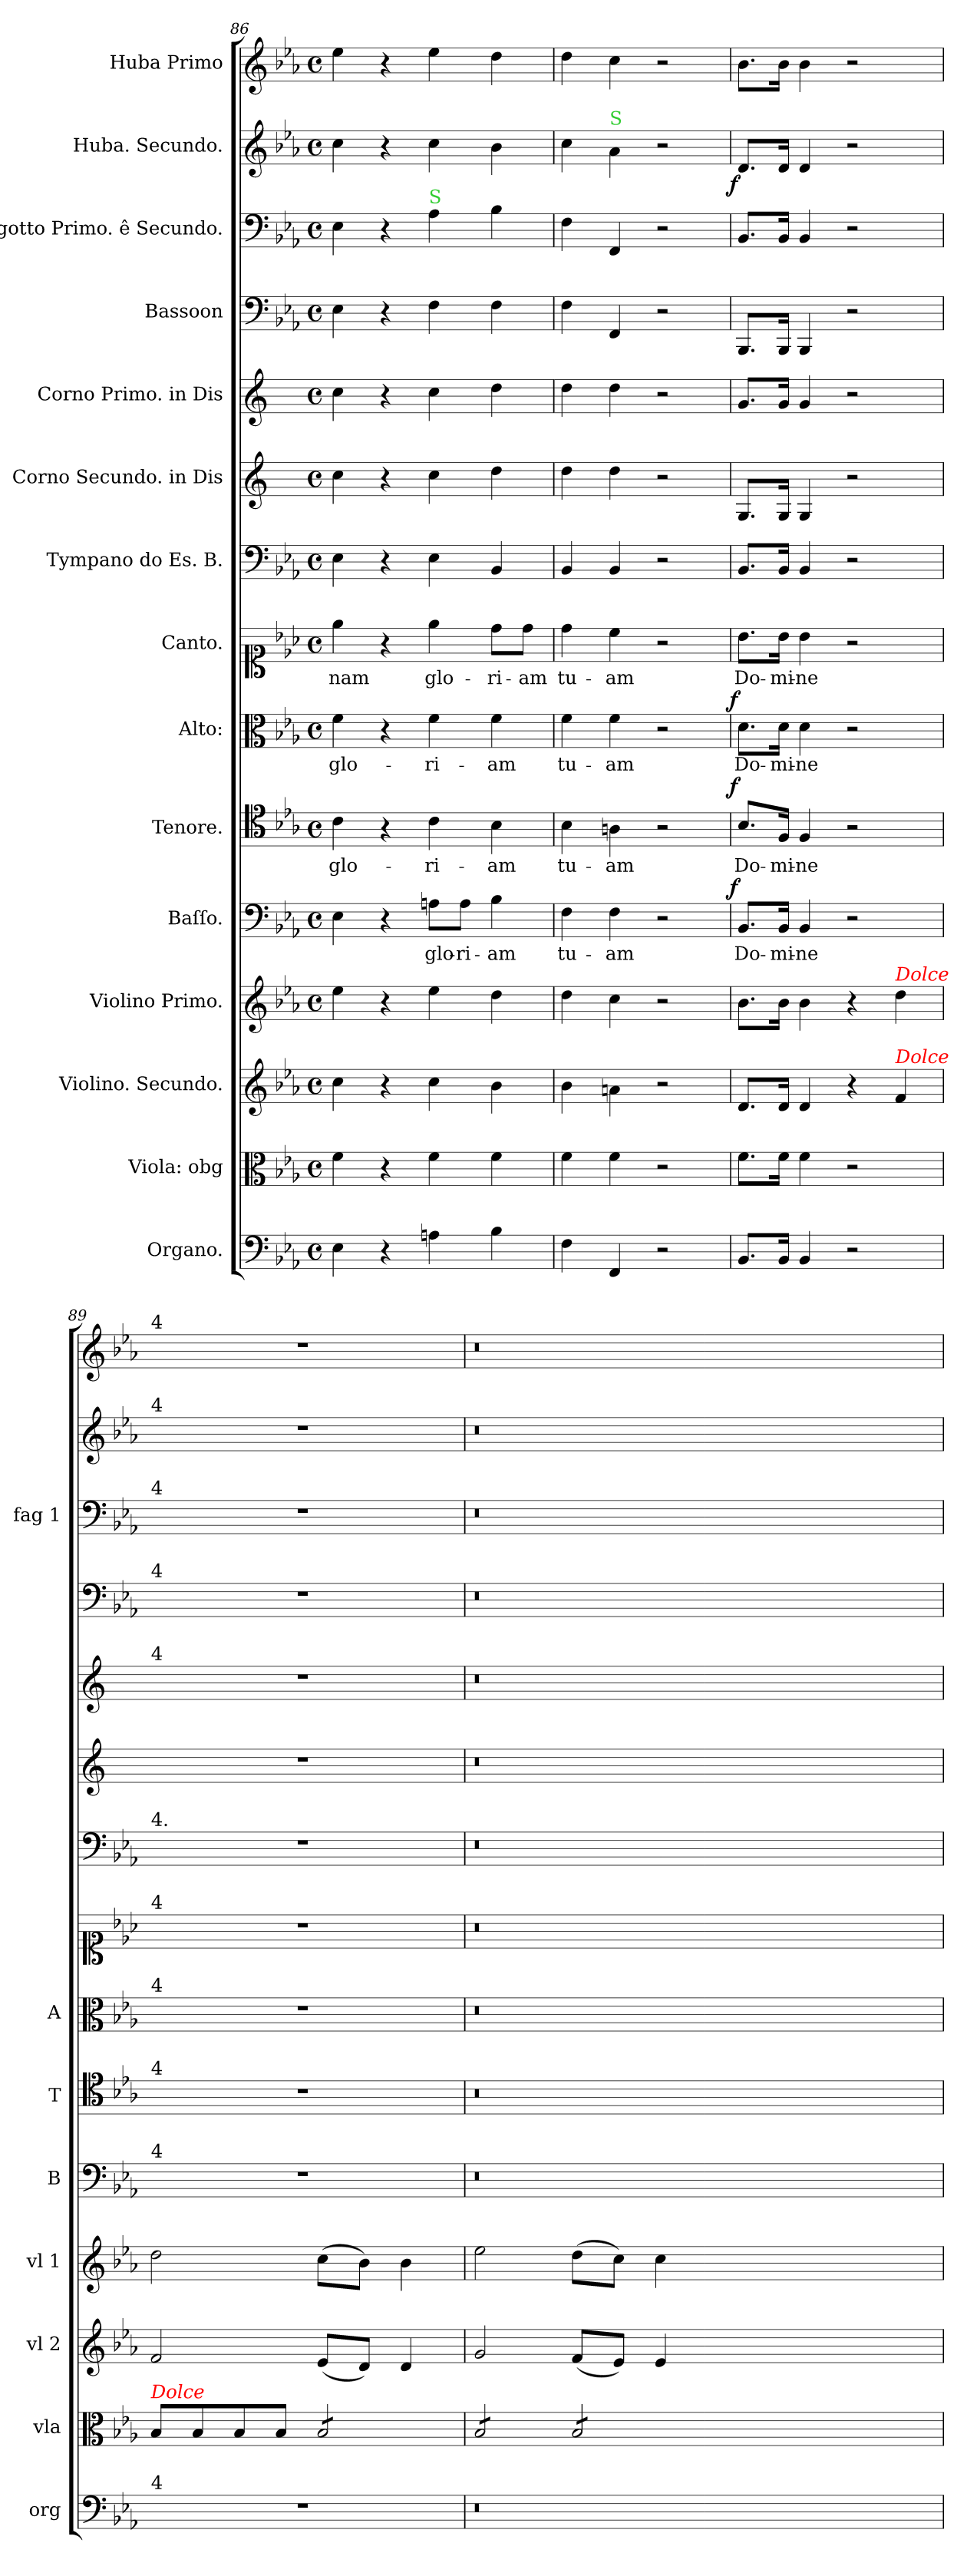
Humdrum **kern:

**kern	**kern	**dynam	**kern	**dynam	**kern	**dynam	**kern	**text	**dynam	**kern	**text	**dynam	**kern	**text	**dynam	**kern	**text	**kern	**kern	**dynam	**kern	**dynam	**kern	**kern	**kern	**dynam	**kern
*part15	*part14	*part14	*part13	*part13	*part12	*part12	*part11	*part11	*part11	*part10	*part10	*part10	*part9	*part9	*part9	*part8	*part8	*part7	*part6	*part6	*part5	*part5	*part4	*part3	*part2	*part2	*part1
*staff15	*staff14	*staff14	*staff13	*staff13	*staff12	*staff12	*staff11	*staff11	*staff11	*staff10	*staff10	*staff10	*staff9	*staff9	*staff9	*staff8	*staff8	*staff7	*staff6	*staff6	*staff5	*staff5	*staff4	*staff3	*staff2	*staff2	*staff1
*I"Organo.	*I"Viola: obg	*	*I"Violino. Secundo.	*	*I"Violino Primo.	*	*I"Baſſo.	*	*	*I"Tenore.	*	*	*I"Alto:	*	*	*I"Canto.	*	*I"Tympano do Es. B.	*I"Corno Secundo. in Dis	*	*I"Corno Primo. in Dis	*	*I"Bassoon	*I"Fagotto Primo. ê Secundo.	*I"Huba. Secundo.	*	*I"Huba Primo
*I'org	*I'vla	*	*I'vl 2	*	*I'vl 1	*	*I'B	*	*	*I'T	*	*	*I'A	*	*	*	*	*	*	*	*	*	*	*I'fag 1	*	*	*
*clefF4	*clefC3	*	*clefG2	*	*clefG2	*	*clefF4	*	*	*clefC4	*	*	*clefC3	*	*	*clefC1	*	*clefF4	*clefG2	*	*clefG2	*	*clefF4	*clefF4	*clefG2	*	*clefG2
*	*	*	*	*	*	*	*	*	*	*	*	*	*	*	*	*	*	*	*ITrd5c9	*	*ITrd5c9	*	*	*	*	*	*
*k[b-e-a-]	*k[b-e-a-]	*	*k[b-e-a-]	*	*k[b-e-a-]	*	*k[b-e-a-]	*	*	*k[b-e-a-]	*	*	*k[b-e-a-]	*	*	*k[b-e-a-]	*	*k[b-e-a-]	*k[b-e-a-]	*	*k[b-e-a-]	*	*k[b-e-a-]	*k[b-e-a-]	*k[b-e-a-]	*	*k[b-e-a-]
*E-:	*E-:	*	*E-:	*	*E-:	*	*E-:	*	*	*E-:	*	*	*E-:	*	*	*E-:	*	*E-:	*E-:	*	*E-:	*	*	*	*E-:	*	*E-:
*M4/4	*M4/4	*	*M4/4	*	*M4/4	*	*M4/4	*	*	*M4/4	*	*	*M4/4	*	*	*M4/4	*	*M4/4	*M4/4	*	*M4/4	*	*M4/4	*M4/4	*M4/4	*	*M4/4
*met(c)	*met(c)	*	*met(c)	*	*met(c)	*	*met(c)	*	*	*met(c)	*	*	*met(c)	*	*	*met(c)	*	*met(c)	*met(c)	*	*met(c)	*	*met(c)	*met(c)	*met(c)	*	*met(c)
=86	=86	=86	=86	=86	=86	=86	=86	=86	=86	=86	=86	=86	=86	=86	=86	=86	=86	=86	=86	=86	=86	=86	=86	=86	=86	=86	=86
4E-\	4f\	.	4cc\	.	4ee-\	.	4E-\	.	.	4c\	glo-	.	4f\	glo-	.	4ee-\	-nam	4E-\	4e-\	.	4e-\	.	4E-\	4E-\	4cc\	.	4ee-\
4r	4r	.	4r	.	4r	.	4r	.	.	4r	.	.	4r	.	.	4r	.	4r	4r	.	4r	.	4r	4r	4r	.	4r
!	!	!	!	!	!	!	!	!	!	!	!	!	!	!	!	!	!	!	!	!	!	!	!	!LO:TX:a:color=limegreen:t=S	!	!	!
4An\	4f\	.	4cc\	.	4ee-\	.	8An\L	glo-	.	4c\	-ri-	.	4f\	-ri-	.	4ee-\	glo-	4E-\	4e-\	.	4e-\	.	4F\	4A-\	4cc\	.	4ee-\
.	.	.	.	.	.	.	8A\J	-ri-	.	.	.	.	.	.	.	.	.	.	.	.	.	.	.	.	.	.	.
4B-\	4f\	.	4b-\	.	4dd\	.	4B-\	-am	.	4B-\	-am	.	4f\	-am	.	8dd\L	-ri-	4BB-/	4f\	.	4f\	.	4F\	4B-\	4b-	.	4dd
.	.	.	.	.	.	.	.	.	.	.	.	.	.	.	.	8dd\J	-am	.	.	.	.	.	.	.	.	.	.
=87	=87	=87	=87	=87	=87	=87	=87	=87	=87	=87	=87	=87	=87	=87	=87	=87	=87	=87	=87	=87	=87	=87	=87	=87	=87	=87	=87
4F\	4f\	.	4b-\	.	4dd\	.	4F\	tu-	.	4B-\	tu-	.	4f\	tu-	.	4dd\	tu-	4BB-/	4f\	.	4f\	.	4F\	4F\	4cc\	.	4dd\
!	!	!	!	!	!	!	!	!	!	!	!	!	!	!	!	!	!	!	!	!	!	!	!	!	!LO:TX:a:color=limegreen:t=S	!	!
4FF/	4f\	.	4an\	.	4cc\	.	4F\	-am	.	4An\	-am	.	4f\	-am	.	4cc\	-am	4BB-/	4f\	.	4f\	.	4FF/	4FF/	4a-\	.	4cc\
2r	2r	.	2r	.	2r	.	2r	.	.	2r	.	.	2r	.	.	2r	.	2r	2r	.	2r	.	2r	2r	2r	.	2r
=88	=88	=88	=88	=88	=88	=88	=88	=88	=88	=88	=88	=88	=88	=88	=88	=88	=88	=88	=88	=88	=88	=88	=88	=88	=88	=88	=88
!	!	!	!	!	!	!	!	!	!LO:DY:b:rj	!	!	!LO:DY:b:rj	!	!	!LO:DY:a:rj	!	!	!	!	!LO:DY:b:rj	!	!LO:DY:b	!	!	!	!LO:DY:b:rj	!
8.BB-/L	8.f\L	.	8.d/L	.	8.b-\L	.	8.BB-/L	Do-	f	8.B-/L	Do-	f	8.d\L	Do-	f	8.b-\L	Do-	8.BB-/L	8.BB-/L	fort	8.B-/L	fort	8.BBB-/L	8.BB-/L	8.d/L	f	8.b-\L
16BB-/Jk	16f\Jk	.	16d/Jk	.	16b-\Jk	.	16BB-/Jk	-mi-	.	16F/Jk	-mi-	.	16d\Jk	-mi-	.	16b-\Jk	-mi-	16BB-/Jk	16BB-/Jk	.	16B-/Jk	.	16BBB-/Jk	16BB-/Jk	16d/Jk	.	16b-\Jk
4BB-/	4f\	.	4d/	.	4b-\	.	4BB-/	-ne	.	4F/	-ne	.	4d\	-ne	.	4b-\	-ne	4BB-/	4BB-/	.	4B-/	.	4BBB-/	4BB-/	4d/	.	4b-\
2r	2r	.	4r	.	4r	.	2r	.	.	2r	.	.	2r	.	.	2r	.	2r	2r	.	2r	.	2r	2r	2r	.	2r
!	!	!	!	!	!LO:TX:a:i:color=red:t=Dolce	!	!	!	!	!	!	!	!	!	!	!	!	!	!	!	!	!	!	!	!	!	!
!	!	!	!LO:TX:a:i:color=red:t=Dolce	!	!	!	!	!	!	!	!	!	!	!	!	!	!	!	!	!	!	!	!	!	!	!	!
!	!	!	!	!LO:DY:b	!	!LO:DY:b	!	!	!	!	!	!	!	!	!	!	!	!	!	!	!	!	!	!	!	!	!
.	.	.	4f/	piano	4dd\	piano	.	.	.	.	.	.	.	.	.	.	.	.	.	.	.	.	.	.	.	.	.
=89	=89	=89	=89	=89	=89	=89	=89	=89	=89	=89	=89	=89	=89	=89	=89	=89	=89	=89	=89	=89	=89	=89	=89	=89	=89	=89	=89
!	!	!	!	!	!	!	!	!	!	!	!	!	!	!	!	!	!	!	!	!	!	!	!	!	!	!	!LO:TX:a:t=4
!	!	!	!	!	!	!	!	!	!	!	!	!	!	!	!	!	!	!	!	!	!	!	!	!	!LO:TX:a:t=4	!	!
!	!	!	!	!	!	!	!	!	!	!	!	!	!	!	!	!	!	!	!	!	!	!	!	!LO:TX:a:t=4	!	!	!
!	!	!	!	!	!	!	!	!	!	!	!	!	!	!	!	!	!	!	!	!	!	!	!LO:TX:a:t=4	!	!	!	!
!	!	!	!	!	!	!	!	!	!	!	!	!	!	!	!	!	!	!	!	!	!LO:TX:a:t=4	!	!	!	!	!	!
!	!	!	!	!	!	!	!	!	!	!	!	!	!	!	!	!	!	!LO:TX:a:t=4.	!	!	!	!	!	!	!	!	!
!	!	!	!	!	!	!	!	!	!	!	!	!	!	!	!	!LO:TX:a:t=4	!	!	!	!	!	!	!	!	!	!	!
!	!	!	!	!	!	!	!	!	!	!	!	!	!LO:TX:a:t=4	!	!	!	!	!	!	!	!	!	!	!	!	!	!
!	!	!	!	!	!	!	!	!	!	!LO:TX:a:t=4	!	!	!	!	!	!	!	!	!	!	!	!	!	!	!	!	!
!	!	!	!	!	!	!	!LO:TX:a:t=4	!	!	!	!	!	!	!	!	!	!	!	!	!	!	!	!	!	!	!	!
!	!LO:TX:a:i:color=red:t=Dolce	!	!	!	!	!	!	!	!	!	!	!	!	!	!	!	!	!	!	!	!	!	!	!	!	!	!
!LO:TX:a:t=4	!	!	!	!	!	!	!	!	!	!	!	!	!	!	!	!	!	!	!	!	!	!	!	!	!	!	!
!	!	!LO:DY:b	!	!	!	!	!	!	!	!	!	!	!	!	!	!	!	!	!	!	!	!	!	!	!	!	!
1r	8B-/L	pia	2f/	.	2dd\	.	1r	.	.	1r	.	.	1r	.	.	1r	.	1r	1r	.	1r	.	1r	1r	1r	.	1r
.	8B-/	.	.	.	.	.	.	.	.	.	.	.	.	.	.	.	.	.	.	.	.	.	.	.	.	.	.
.	8B-/	.	.	.	.	.	.	.	.	.	.	.	.	.	.	.	.	.	.	.	.	.	.	.	.	.	.
.	8B-/J	.	.	.	.	.	.	.	.	.	.	.	.	.	.	.	.	.	.	.	.	.	.	.	.	.	.
*	*tremolo	*	*	*	*	*	*	*	*	*	*	*	*	*	*	*	*	*	*	*	*	*	*	*	*	*	*
.	8B-/L	.	(8e-/L	.	(8cc\L	.	.	.	.	.	.	.	.	.	.	.	.	.	.	.	.	.	.	.	.	.	.
.	8B-/	.	8d/J)	.	8b-\J)	.	.	.	.	.	.	.	.	.	.	.	.	.	.	.	.	.	.	.	.	.	.
.	8B-/	.	4d/	.	4b-\	.	.	.	.	.	.	.	.	.	.	.	.	.	.	.	.	.	.	.	.	.	.
.	8B-/J	.	.	.	.	.	.	.	.	.	.	.	.	.	.	.	.	.	.	.	.	.	.	.	.	.	.
=90	=90	=90	=90	=90	=90	=90	=90	=90	=90	=90	=90	=90	=90	=90	=90	=90	=90	=90	=90	=90	=90	=90	=90	=90	=90	=90	=90
0.r	8B-/L	.	2g/	.	2ee-\	.	0.r	.	.	0.r	.	.	0.r	.	.	0.r	.	0.r	0.r	.	0.r	.	0.r	0.r	0.r	.	0.r
.	8B-/	.	.	.	.	.	.	.	.	.	.	.	.	.	.	.	.	.	.	.	.	.	.	.	.	.	.
.	8B-/	.	.	.	.	.	.	.	.	.	.	.	.	.	.	.	.	.	.	.	.	.	.	.	.	.	.
.	8B-/J	.	.	.	.	.	.	.	.	.	.	.	.	.	.	.	.	.	.	.	.	.	.	.	.	.	.
.	8B-/L	.	(8f/L	.	(8dd\L	.	.	.	.	.	.	.	.	.	.	.	.	.	.	.	.	.	.	.	.	.	.
.	8B-/	.	8e-/J)	.	8cc\J)	.	.	.	.	.	.	.	.	.	.	.	.	.	.	.	.	.	.	.	.	.	.
.	8B-/	.	4e-/	.	4cc\	.	.	.	.	.	.	.	.	.	.	.	.	.	.	.	.	.	.	.	.	.	.
.	8B-/J	.	.	.	.	.	.	.	.	.	.	.	.	.	.	.	.	.	.	.	.	.	.	.	.	.	.
*	*Xtremolo	*	*	*	*	*	*	*	*	*	*	*	*	*	*	*	*	*	*	*	*	*	*	*	*	*	*
.	0ryy	.	0ryy	.	0ryy	.	.	.	.	.	.	.	.	.	.	.	.	.	.	.	.	.	.	.	.	.	.
=	=	=	=	=	=	=	=	=	=	=	=	=	=	=	=	=	=	=	=	=	=	=	=	=	=	=	=
*-	*-	*-	*-	*-	*-	*-	*-	*-	*-	*-	*-	*-	*-	*-	*-	*-	*-	*-	*-	*-	*-	*-	*-	*-	*-	*-	*-
